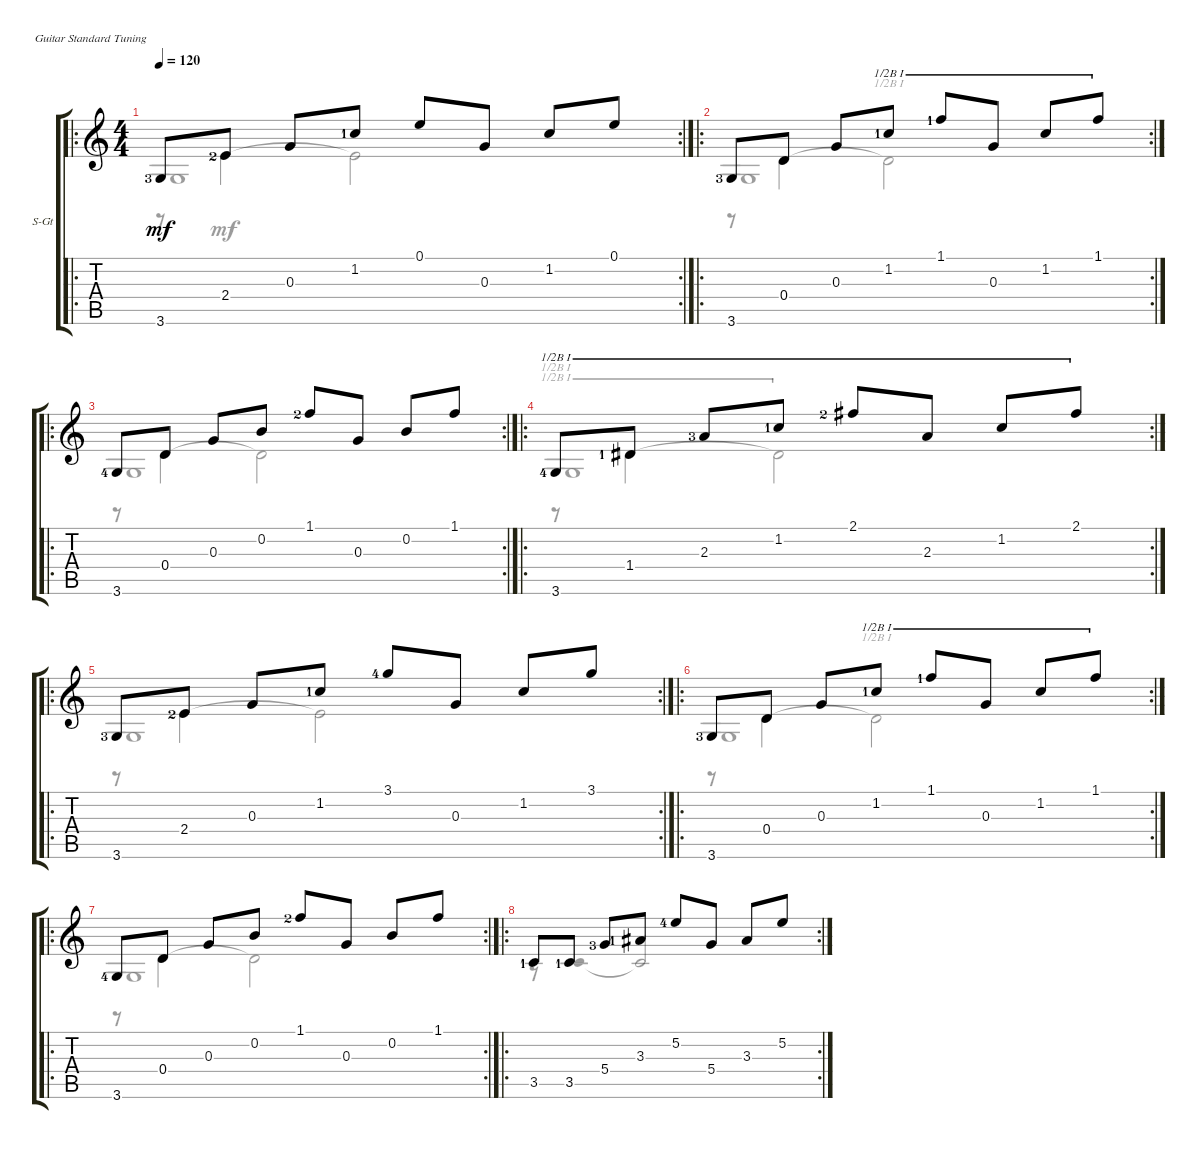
\defaultSystemsLayout 4
\bracketExtendMode groupsimilarinstruments
\firstSystemTrackNameOrientation horizontal
\otherSystemsTrackNameOrientation horizontal
\track ("Steel Guitar" "S-Gt") {instrument acousticguitarsteel}
\staff {score tabs}
\tuning (E4 B3 G3 D3 A2 E2)
\voice
\ro
\rc 2
\ts (4 4)
\tempo 120
\clef g2
\ks c
3.6{lf 4}.8{dy mf} 2.4{lf 3}.8 0.3.8 1.2{lf 2}.8 0.1.8 0.3.8 1.2.8 0.1.8 |
\ro
\rc 2
3.6{lf 4}.8 0.4.8 0.3.8 1.2{lf 2}.8{barre (1 half)} 1.1{lf 2}.8{barre (1 half)} 0.3.8{barre (1 half)} 1.2.8{barre (1 half)} 1.1.8{barre (1 half)} |
\ro
\rc 2
3.6{lf 5}.8 0.4.8 0.3.8 0.2.8 1.1{lf 3}.8 0.3.8 0.2.8 1.1.8 |
\ro
\rc 2
3.6{lf 5}.8{barre (1 half)} 1.4{lf 2}.8{barre (1 half)} 2.3{lf 4}.8{barre (1 half)} 1.2{lf 2}.8{barre (1 half)} 2.1{lf 3}.8{barre (1 half)} 2.3.8{barre (1 half)} 1.2.8{barre (1 half)} 2.1.8{barre (1 half)} |
\ro
\rc 2
3.6{lf 4}.8 2.4{lf 3}.8 0.3.8 1.2{lf 2}.8 3.1{lf 5}.8 0.3.8 1.2.8 3.1.8 |
\ro
\rc 2
3.6{lf 4}.8 0.4.8 0.3.8 1.2{lf 2}.8{barre (1 half)} 1.1{lf 2}.8{barre (1 half)} 0.3.8{barre (1 half)} 1.2.8{barre (1 half)} 1.1.8{barre (1 half)} |
\ro
\rc 2
3.6{lf 5}.8 0.4.8 0.3.8 0.2.8 1.1{lf 3}.8 0.3.8 0.2.8 1.1.8 |
\ro
\rc 2
3.5{lf 2}.8 3.5{lf 2}.8 5.4{lf 4}.8 3.3{lf 2}.8 5.2{lf 5}.8 5.4.8 3.3.8 5.2.8
\voice
\clef g2
\ottava regular
\simile none
\ks c
3.6.1{dy mf} |
3.6.1 |
3.6.1 |
3.6.1{barre (1 half)} |
3.6.1 |
3.6.1 |
3.6.1 |
\voice
\clef g2
\ottava regular
\simile none
\ks c
r.8{dy mf} 2.4{lf 3}.4 2.4{t}.2 |
r.8 0.4.4 0.4{t}.2{barre (1 half)} |
r.8 0.4.4 0.4{t}.2 |
r.8{barre (1 half)} 1.4{lf 2}.4{barre (1 half)} 1.4{t}.2{barre (1 half)} |
r.8 2.4{lf 3}.4 2.4{t}.2 |
r.8 0.4.4 0.4{t}.2{barre (1 half)} |
r.8 0.4.4 0.4{t}.2 |
r.8 3.5.4{beam invert} 3.5{t}.2{beam invert}
